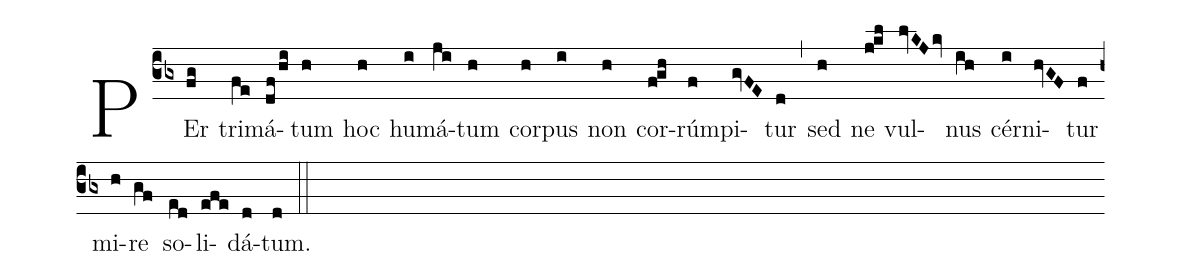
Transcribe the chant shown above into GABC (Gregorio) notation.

%%
(cb3)
PEr(fg) tri(fe)má(df/hi)tum(h) hoc(h) hu(i)má(ji)tum(h) cor(h)pus(i) non(h) cor(f!gh)rúm(f)pi(gvFE)tur(d) (,)
sed(h) ne(j!kl) vul(lvKJkv)nus(ih) cér(i)ni(hvGF)tur(f) mi(h)re(gf) so(ed)li(efe)dá(d)tum.(d) (::)
